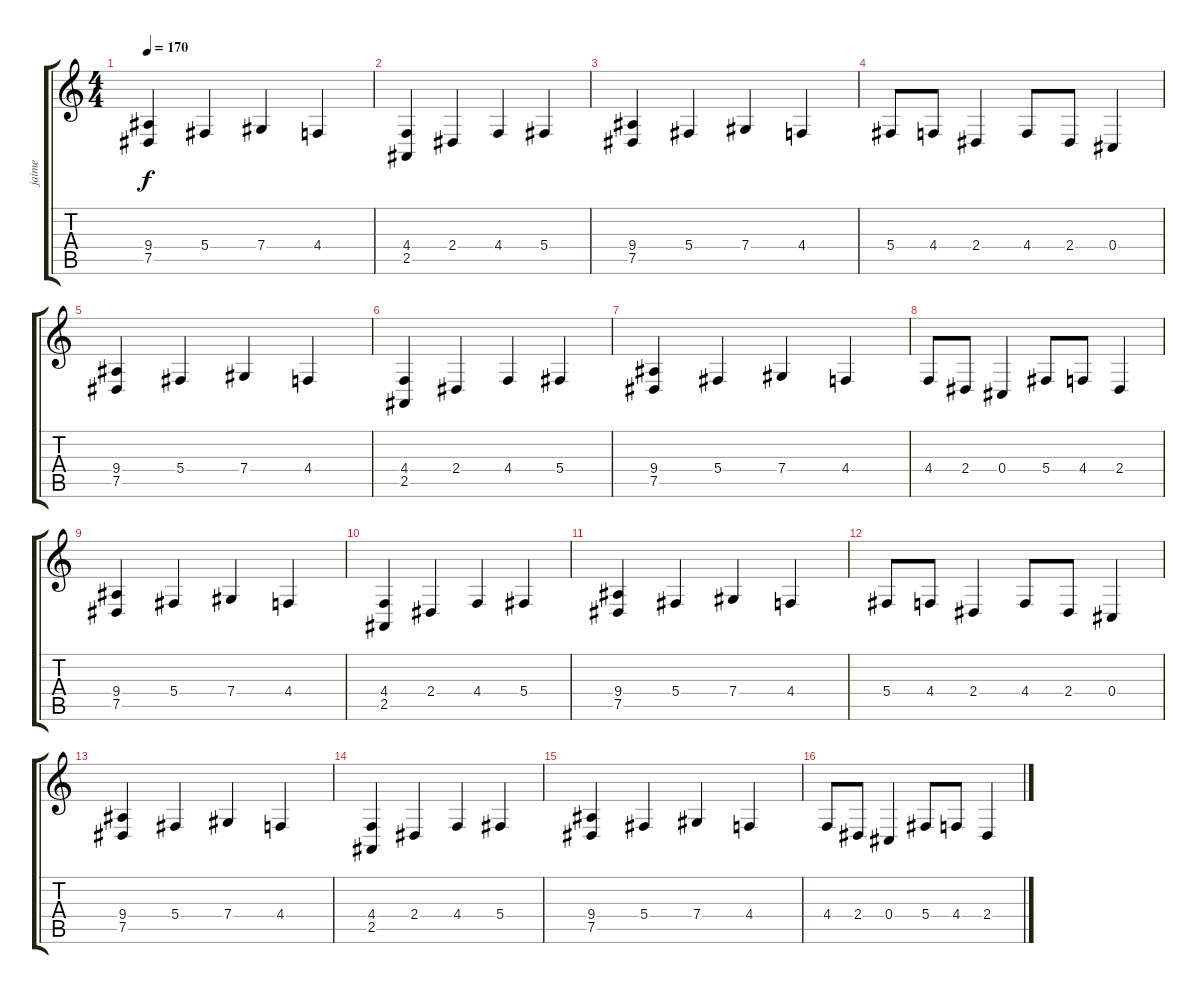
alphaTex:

\track ("jaime" "jaime") {instrument choiraahs}
\staff {score tabs}
\tuning (Eb4 Bb3 Gb3 Db3 Ab2 Eb2) {hide}
\ts (4 4)
\tempo 170
\clef g2
\ks c
(9.4 7.5).4{dy f} 5.4.4 7.4.4 4.4.4 |
(4.4 2.5).4 2.4.4 4.4.4 5.4.4 |
(9.4 7.5).4 5.4.4 7.4.4 4.4.4 |
5.4.8 4.4.8 2.4.4 4.4.8 2.4.8 0.4.4 |
(9.4 7.5).4 5.4.4 7.4.4 4.4.4 |
(4.4 2.5).4 2.4.4 4.4.4 5.4.4 |
(9.4 7.5).4 5.4.4 7.4.4 4.4.4 |
4.4.8 2.4.8 0.4.4 5.4.8 4.4.8 2.4.4 |
(9.4 7.5).4 5.4.4 7.4.4 4.4.4 |
(4.4 2.5).4 2.4.4 4.4.4 5.4.4 |
(9.4 7.5).4 5.4.4 7.4.4 4.4.4 |
5.4.8 4.4.8 2.4.4 4.4.8 2.4.8 0.4.4 |
(9.4 7.5).4 5.4.4 7.4.4 4.4.4 |
(4.4 2.5).4 2.4.4 4.4.4 5.4.4 |
(9.4 7.5).4 5.4.4 7.4.4 4.4.4 |
4.4.8 2.4.8 0.4.4 5.4.8 4.4.8 2.4.4
